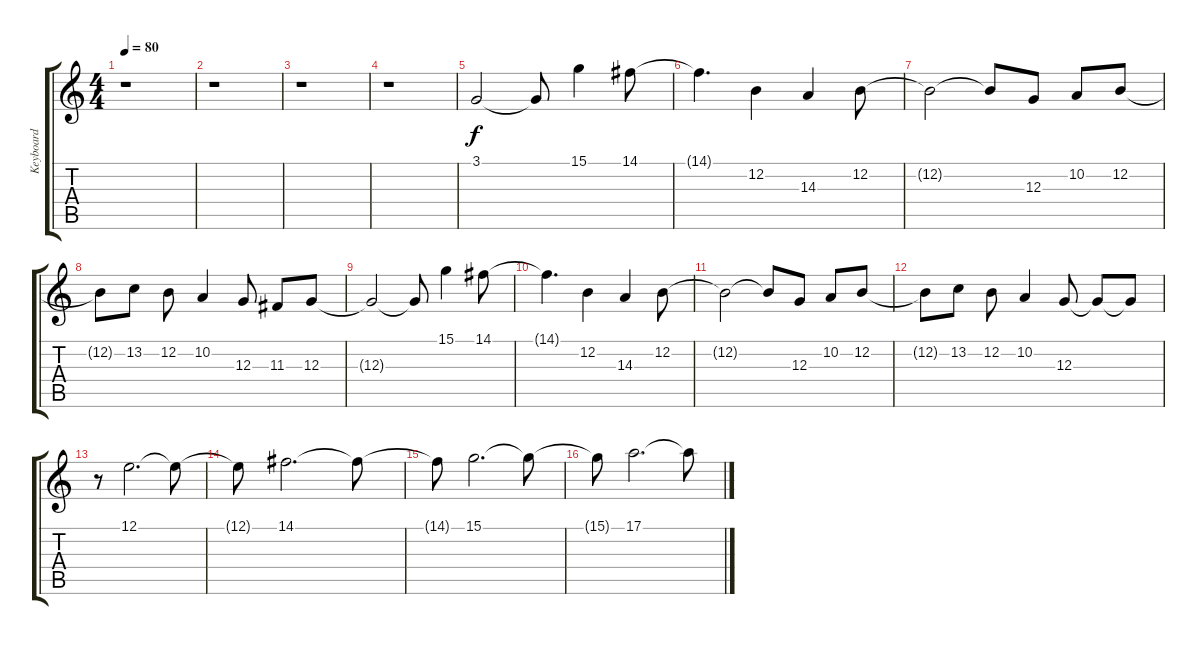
\track ("Keyboard" "Keyboard") {instrument synthvoice}
\staff {score tabs}
\tuning (E4 B3 G3 D3 A2 E2) {hide}
\ts (4 4)
\tempo 80
\clef g2
\ks c
r.1{dy f} |
r.1 |
r.1 |
r.1 |
3.1.2 3.1{t}.8 15.1.4 14.1.8 |
14.1{t}.4{d} 12.2.4 14.3.4 12.2.8 |
12.2{t}.2 12.2{t}.8 12.3.8 10.2.8 12.2.8 |
12.2{t}.8 13.2.8 12.2.8 10.2.4 12.3.8 11.3.8 12.3.8 |
12.3{t}.2 12.3{t}.8 15.1.4 14.1.8 |
14.1{t}.4{d} 12.2.4 14.3.4 12.2.8 |
12.2{t}.2 12.2{t}.8 12.3.8 10.2.8 12.2.8 |
12.2{t}.8 13.2.8 12.2.8 10.2.4 12.3.8 12.3{t}.8 12.3{t}.8 |
r.8 12.1.2{d} 12.1{t}.8 |
12.1{t}.8 14.1.2{d} 14.1{t}.8 |
14.1{t}.8 15.1.2{d} 15.1{t}.8 |
15.1{t}.8 17.1.2{d} 17.1{t}.8
